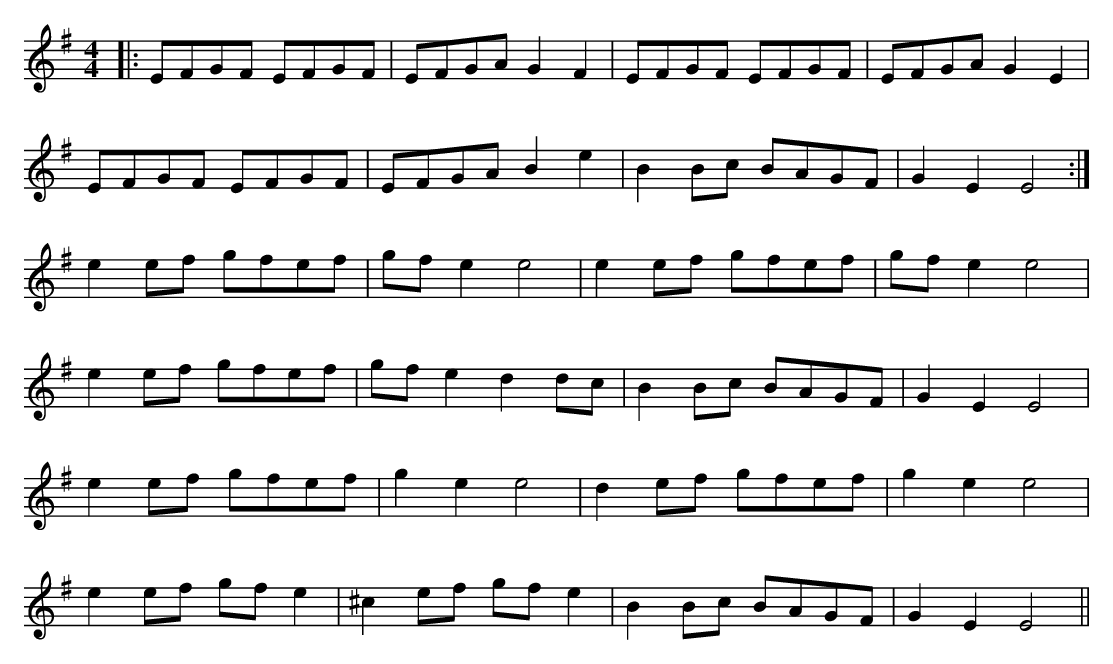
X:1
M:4/4
K:Emin
|:EFGF EFGF|EFGA G2 F2|EFGF EFGF|EFGA G2 E2|
EFGF EFGF|EFGA B2 e2|B2 Bc BAGF|G2 E2 E4:|
e2 ef gfef|gf e2 e4|e2 ef gfef|gf e2 e4|
e2 ef gfef|gf e2 d2 dc|B2Bc BAGF|G2 E2 E4|
e2 ef gfef|g2 e2 e4|d2 ef gfef|g2 e2 e4|
e2ef gf e2|^c2 ef gf e2|B2Bc BAGF|G2 E2 E4||
